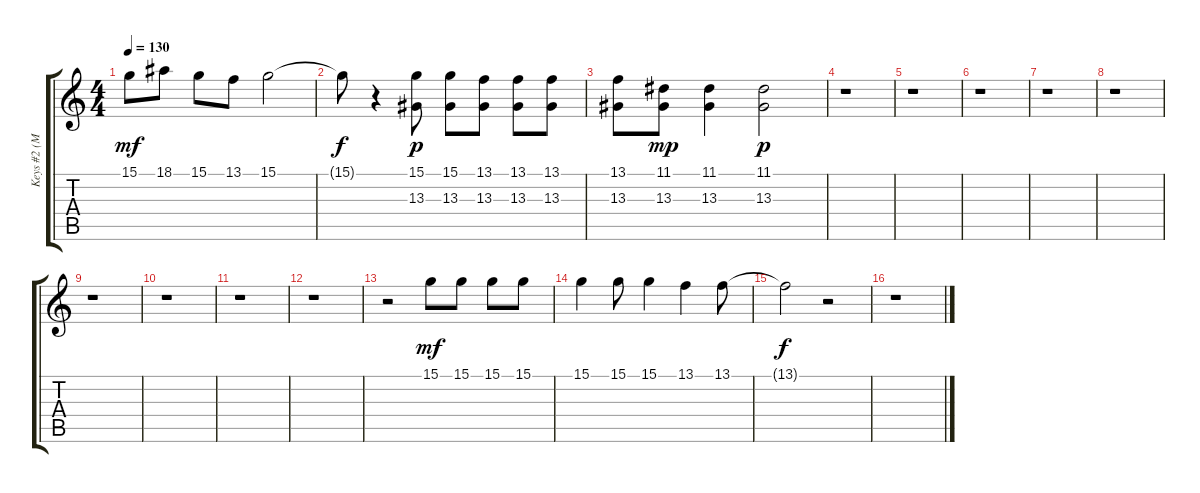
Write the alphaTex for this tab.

\track ("Keys #2 (MIDI)" "Keys #2 (M") {instrument acousticgrandpiano}
\staff {score tabs}
\tuning (E4 B3 G3 D3 A2 E2) {hide}
\ts (4 4)
\tempo 130
\clef g2
\ks c
15.1.8{dy mf} 18.1.8 15.1.8 13.1.8 15.1.2 |
15.1{t}.8{dy f} r.4 (15.1 13.3).8{dy p} (15.1 13.3).8 (13.1 13.3).8 (13.1 13.3).8 (13.1 13.3).8 |
(13.1 13.3).8 (11.1 13.3).8{dy mp} (11.1 13.3).4 (11.1 13.3).2{dy p} |
r.1 |
r.1 |
r.1 |
r.1 |
r.1 |
r.1 |
r.1 |
r.1 |
r.1 |
r.2 15.1.8{dy mf} 15.1.8 15.1.8 15.1.8 |
15.1.4 15.1.8 15.1.4 13.1.4 13.1.8 |
13.1{t}.2{dy f} r.2 |
r.1
